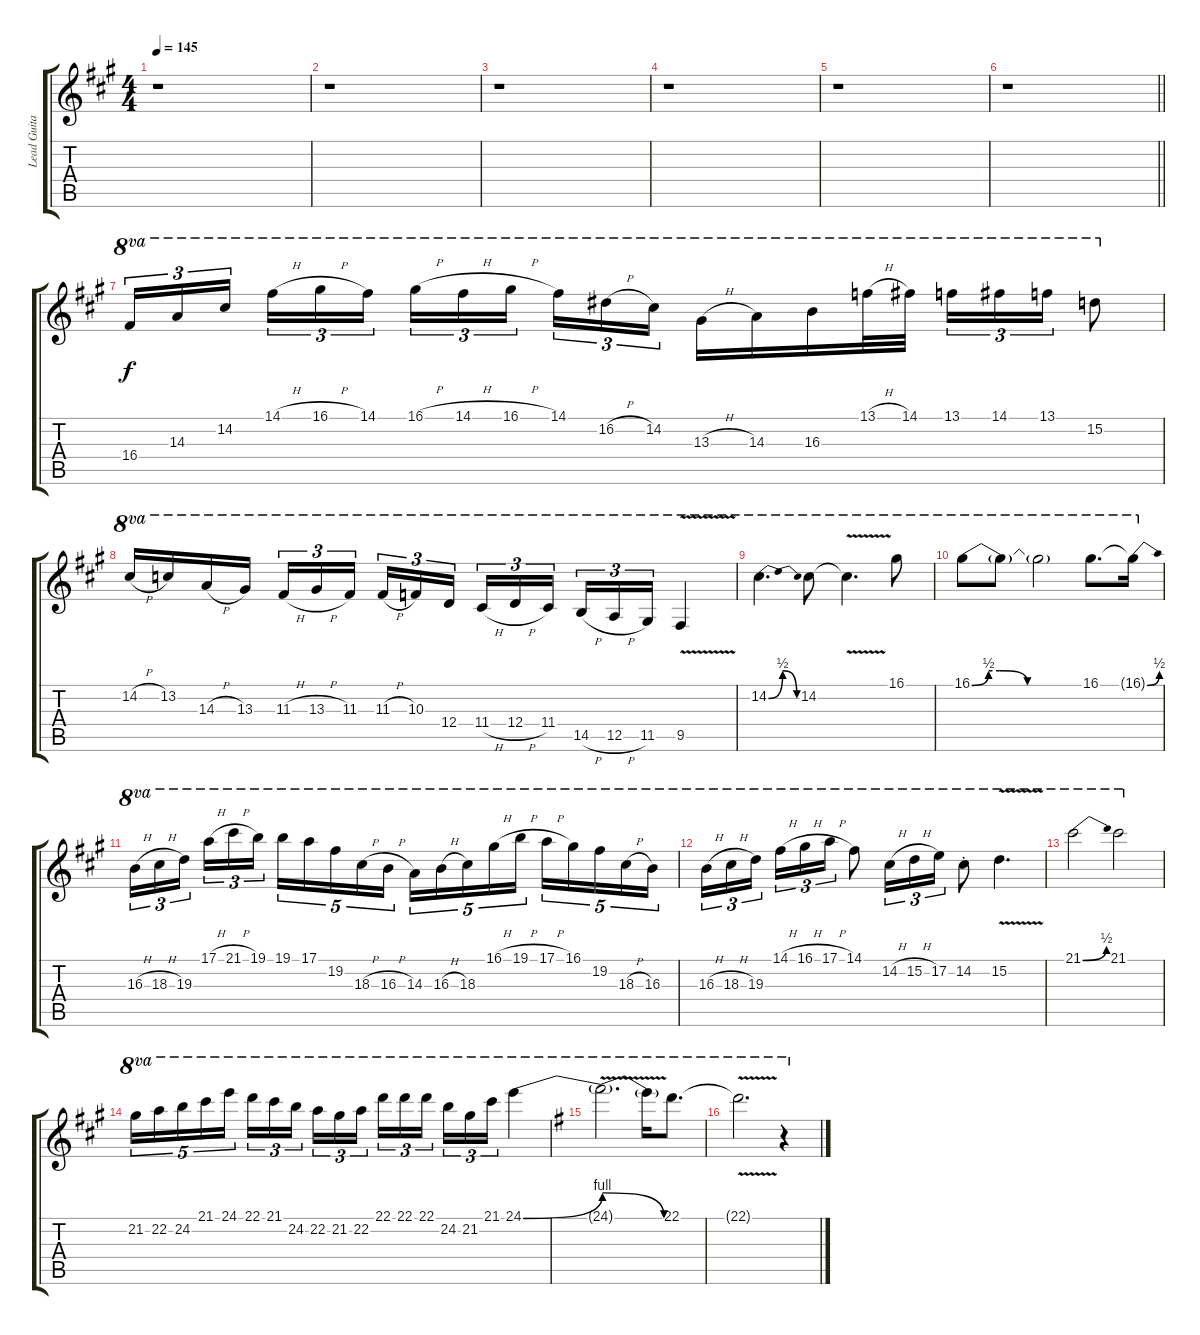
\track ("Lead Guitar 1" "Lead Guita") {instrument overdrivenguitar}
\staff {score tabs}
\tuning (E4 B3 G3 D3 A2 E2) {hide}
\ts (4 4)
\tempo 145
\clef g2
\ks f#minor
r.1{dy f} |
r.1 |
r.1 |
r.1 |
r.1 |
\barLineRight lightlight
r.1 |
16.4.16{tu (3 2) ot 8va volume 14} 14.3.16{tu (3 2) ot 8va} 14.2.16{tu (3 2) ot 8va beam splitsecondary} 14.1{h}.16{tu (3 2) ot 8va} 16.1{h}.16{tu (3 2) ot 8va} 14.1.16{tu (3 2) ot 8va} 16.1{h}.16{tu (3 2) ot 8va} 14.1{h}.16{tu (3 2) ot 8va} 16.1{h}.16{tu (3 2) ot 8va beam splitsecondary} 14.1.16{tu (3 2) ot 8va} 16.2{h}.16{tu (3 2) ot 8va} 14.2.16{tu (3 2) ot 8va} 13.3{h}.16{ot 8va} 14.3.16{ot 8va} 16.3.16{ot 8va} 13.1{h}.32{ot 8va} 14.1.32{ot 8va} 13.1.16{tu (3 2) ot 8va} 14.1.16{tu (3 2) ot 8va} 13.1.16{tu (3 2) ot 8va} 15.2.8{ot 8va} |
14.2{h}.16{ot 8va} 13.2.16{ot 8va} 14.3{h}.16{ot 8va} 13.3.16{ot 8va} 11.3{h}.16{tu (3 2) ot 8va} 13.3{h}.16{tu (3 2) ot 8va} 11.3.16{tu (3 2) ot 8va beam splitsecondary} 11.3{h}.16{tu (3 2) ot 8va} 10.3.16{tu (3 2) ot 8va} 12.4.16{tu (3 2) ot 8va} 11.4{h}.16{tu (3 2) ot 8va} 12.4{h}.16{tu (3 2) ot 8va} 11.4.16{tu (3 2) ot 8va beam splitsecondary} 14.5{h}.16{tu (3 2) ot 8va} 12.5{h}.16{tu (3 2) ot 8va} 11.5.16{tu (3 2) ot 8va} 9.5{v}.4{ot 8va} |
14.2{be (bendrelease 0 0 10 2 37 2 60 0)}.4{d ot 8va} 14.2.8{ot 8va} 14.2{v t}.4{d ot 8va} 16.1.8{ot 8va} |
16.1{be (custom 0 0 9 2 15 2 30 0 60 0)}.8{ot 8va} 16.1{t}.8{ot 8va} 16.1{t}.2{ot 8va} 16.1.8{d ot 8va} 16.1{be (bend 0 0 60 2) t}.16{ot 8va} |
16.3{h}.16{tu (3 2) ot 8va} 18.3{h}.16{tu (3 2) ot 8va} 19.3.16{tu (3 2) ot 8va beam splitsecondary} 17.1{h}.16{tu (3 2) ot 8va} 21.1{h}.16{tu (3 2) ot 8va} 19.1.16{tu (3 2) ot 8va} 19.1.16{tu (5 4) ot 8va} 17.1.16{tu (5 4) ot 8va} 19.2.16{tu (5 4) ot 8va} 18.3{h}.16{tu (5 4) ot 8va} 16.3{h}.16{tu (5 4) ot 8va} 14.3.16{tu (5 4) ot 8va} 16.3{h}.16{tu (5 4) ot 8va} 18.3.16{tu (5 4) ot 8va} 16.1{h}.16{tu (5 4) ot 8va} 19.1{h}.16{tu (5 4) ot 8va} 17.1{h}.16{tu (5 4) ot 8va} 16.1.16{tu (5 4) ot 8va} 19.2.16{tu (5 4) ot 8va} 18.3{h}.16{tu (5 4) ot 8va} 16.3.16{tu (5 4) ot 8va} |
16.3{h}.16{tu (3 2) ot 8va} 18.3{h}.16{tu (3 2) ot 8va} 19.3.16{tu (3 2) ot 8va beam splitsecondary} 14.1{h}.16{tu (3 2) ot 8va} 16.1{h}.16{tu (3 2) ot 8va} 17.1{h}.16{tu (3 2) ot 8va} 14.1.8{ot 8va} 14.2{h}.16{tu (3 2) ot 8va} 15.2{h}.16{tu (3 2) ot 8va} 17.2.16{tu (3 2) ot 8va} 14.2{st}.8{ot 8va} 15.2{v}.4{d ot 8va} |
21.1{be (bend 0 0 60 2)}.2{ot 8va} 21.1.2{ot 8va} |
21.2.16{tu (5 4) ot 8va} 22.2.16{tu (5 4) ot 8va} 24.2.16{tu (5 4) ot 8va} 21.1.16{tu (5 4) ot 8va} 24.1.16{tu (5 4) ot 8va} 22.1.16{tu (3 2) ot 8va} 21.1.16{tu (3 2) ot 8va} 24.2.16{tu (3 2) ot 8va beam splitsecondary} 22.2.16{tu (3 2) ot 8va} 21.2.16{tu (3 2) ot 8va} 22.2.16{tu (3 2) ot 8va} 22.1.16{tu (3 2) ot 8va} 22.1.16{tu (3 2) ot 8va} 22.1.16{tu (3 2) ot 8va beam splitsecondary} 24.2.16{tu (3 2) ot 8va} 21.2.16{tu (3 2) ot 8va} 21.1.16{tu (3 2) ot 8va} 24.1{be (bend 0 0 60 4)}.4{ot 8va} |
\ks eminor
24.1{be (release 0 4 60 0) v t}.2{d ot 8va} 24.1{t}.16{ot 8va} 22.1.8{d ot 8va} |
22.1{v t}.2{d ot 8va} r.4{ot 8va}
